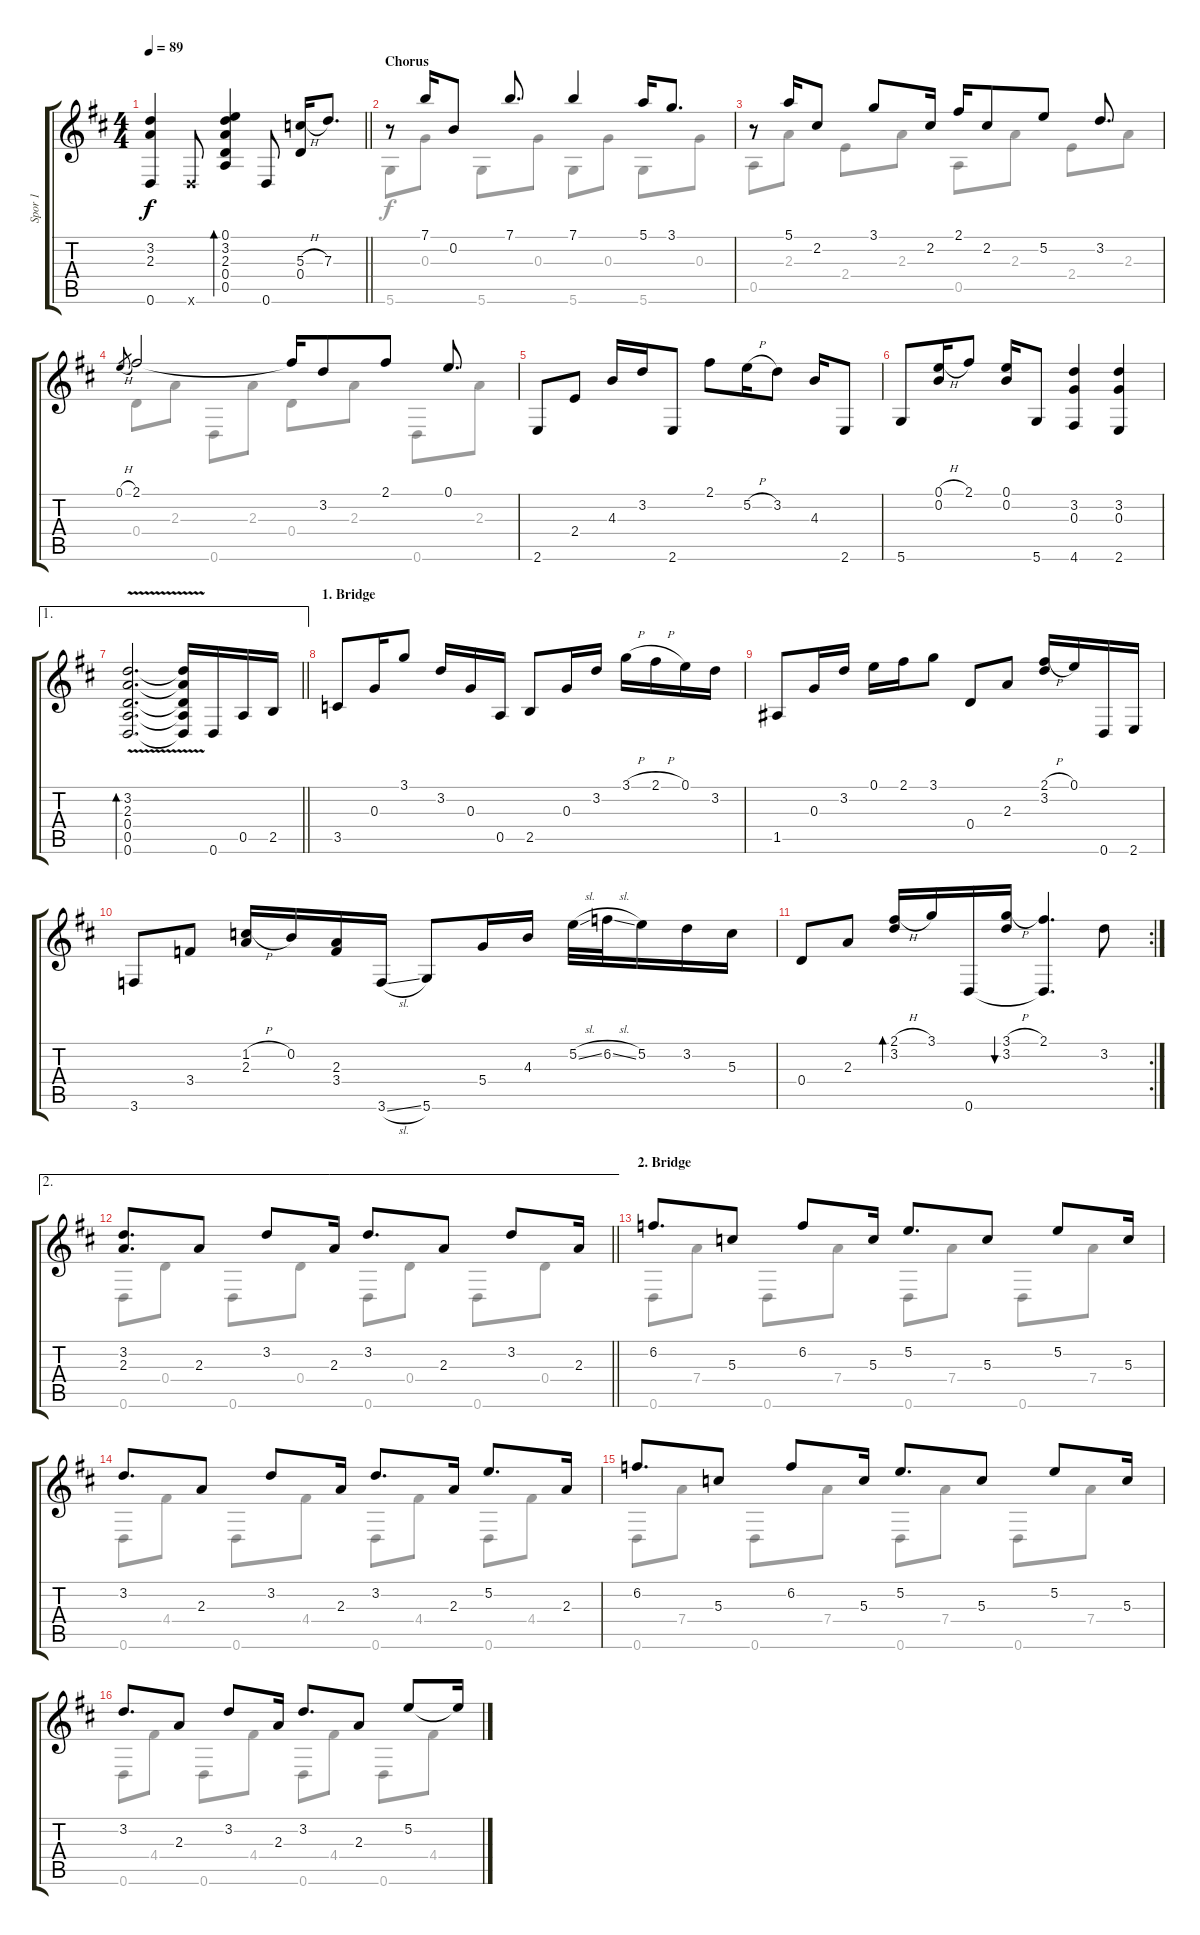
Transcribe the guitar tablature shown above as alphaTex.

\track ("Spor 1" "Spor 1") {instrument acousticguitarsteel}
\staff {score tabs}
\tuning (E4 B3 G3 D3 A2 D2) {hide}
\voice
\ts (4 4)
\tempo 89
\clef g2
\barLineRight lightlight
\ks d
(3.2 2.3 0.6).4{dy f} 0.6{x}.8 (0.1 3.2 2.3 0.4 0.5).4{bd 60} 0.6.8 (5.3{h} 0.4).16 7.3.8{d} |
\section ("" "Chorus")
r.8 7.1.16 0.2.8 7.1.8{d} 7.1.4 5.1.16 3.1.8{d} |
r.8 5.1.16 2.2.8 3.1.8 2.2.16 2.1.16 2.2.8 5.2.8 3.2.8{d} |
0.1{h}.8{gr} 2.1.2 2.1{t}.16 3.2.8 2.1.8 0.1.8{d} |
2.6.8 2.4.8 4.3.16 3.2.16 2.6.8 2.1.8 5.2{h}.16 3.2.8 4.3.16 2.6.8 |
5.6.8 (0.1{h} 0.2).16 2.1.8 (0.1 0.2).16 5.6.8 (3.2 0.3 4.6).4 (3.2 0.3 2.6).4 |
\ae 1
\barLineRight lightlight
(3.2{v} 2.3 0.4 0.5 0.6).2{d bd 60} (3.2{t} 2.3{t} 0.4{t} 0.5{t} 0.6{t}).16 0.6.16 0.5.16 2.5.16 |
\section ("" "1. Bridge")
3.5.8 0.3.16 3.1.8 3.2.16 0.3.16 0.5.16 2.5.8 0.3.16 3.2.16 3.1{h}.16 2.1{h}.16 0.1.16 3.2.16 |
1.5.8 0.3.16 3.2.16 0.1.16 2.1.16 3.1.8 0.4.8 2.3.8 (2.1{h} 3.2).16 0.1.16 0.6.16 2.6.16 |
3.6.8 3.4.8 (1.2{h} 2.3).16 0.2.16 (2.3 3.4).16 3.6{sl}.16 5.6.8 5.4.16 4.3.16 5.2{sl}.32 6.2{sl}.32 5.2.16 3.2.16 5.3.16 |
\rc 2
0.4.8 2.3.8 (2.1{h} 3.2).16{bd 60} 3.1.16 0.6.16 (3.1{h} 3.2).16{bu 60} (2.1 0.6{t}).4{d} 3.2.8 |
\ae 2
\barLineRight lightlight
(3.2 2.3).8{d} 2.3.8 3.2.8 2.3.16 3.2.8{d} 2.3.8 3.2.8 2.3.16 |
\section ("" "2. Bridge")
6.2.8{d} 5.3.8 6.2.8 5.3.16 5.2.8{d} 5.3.8 5.2.8 5.3.16 |
3.2.8{d} 2.3.8 3.2.8 2.3.16 3.2.8{d} 2.3.16 5.2.8{d} 2.3.16 |
6.2.8{d} 5.3.8 6.2.8 5.3.16 5.2.8{d} 5.3.8 5.2.8 5.3.16 |
3.2.8{d} 2.3.8 3.2.8 2.3.16 3.2.8{d} 2.3.8 5.2.8 5.2{t}.16
\voice
\clef g2
\ottava regular
\simile none
\barLineRight lightlight
\ks d
|
5.6.8 0.3.8 5.6.8 0.3.8 5.6.8 0.3.8 5.6.8 0.3.8 |
0.5.8 2.3.8 2.4.8 2.3.8 0.5.8 2.3.8 2.4.8 2.3.8 |
0.4.8 2.3.8 0.6.8 2.3.8 0.4.8 2.3.8 0.6.8 2.3.8 |
|
|
\barLineRight lightlight
|
|
|
|
|
\barLineRight lightlight
0.6.8 0.4.8 0.6.8 0.4.8 0.6.8 0.4.8 0.6.8 0.4.8 |
0.6.8 7.4.8 0.6.8 7.4.8 0.6.8 7.4.8 0.6.8 7.4.8 |
0.6.8 4.4.8 0.6.8 4.4.8 0.6.8 4.4.8 0.6.8 4.4.8 |
0.6.8 7.4.8 0.6.8 7.4.8 0.6.8 7.4.8 0.6.8 7.4.8 |
0.6.8 4.4.8 0.6.8 4.4.8 0.6.8 4.4.8 0.6.8 4.4.8
